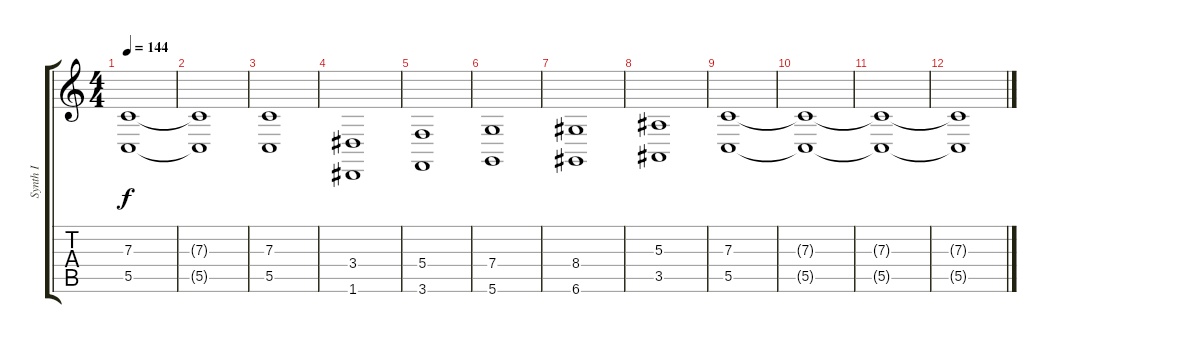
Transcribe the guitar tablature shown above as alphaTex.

\track ("Synth I" "Synth I") {instrument stringensemble1}
\staff {score tabs}
\tuning (D4 A3 F3 C3 G2 D2) {hide}
\ts (4 4)
\tempo 144
\clef g2
\ks c
(7.3 5.5).1{dy f} |
(7.3{t} 5.5{t}).1 |
(7.3 5.5).1 |
(3.4 1.6).1 |
(5.4 3.6).1 |
(7.4 5.6).1 |
(8.4 6.6).1 |
(5.3 3.5).1 |
(7.3 5.5).1 |
(7.3{t} 5.5{t}).1 |
(7.3{t} 5.5{t}).1 |
(7.3{t} 5.5{t}).1
